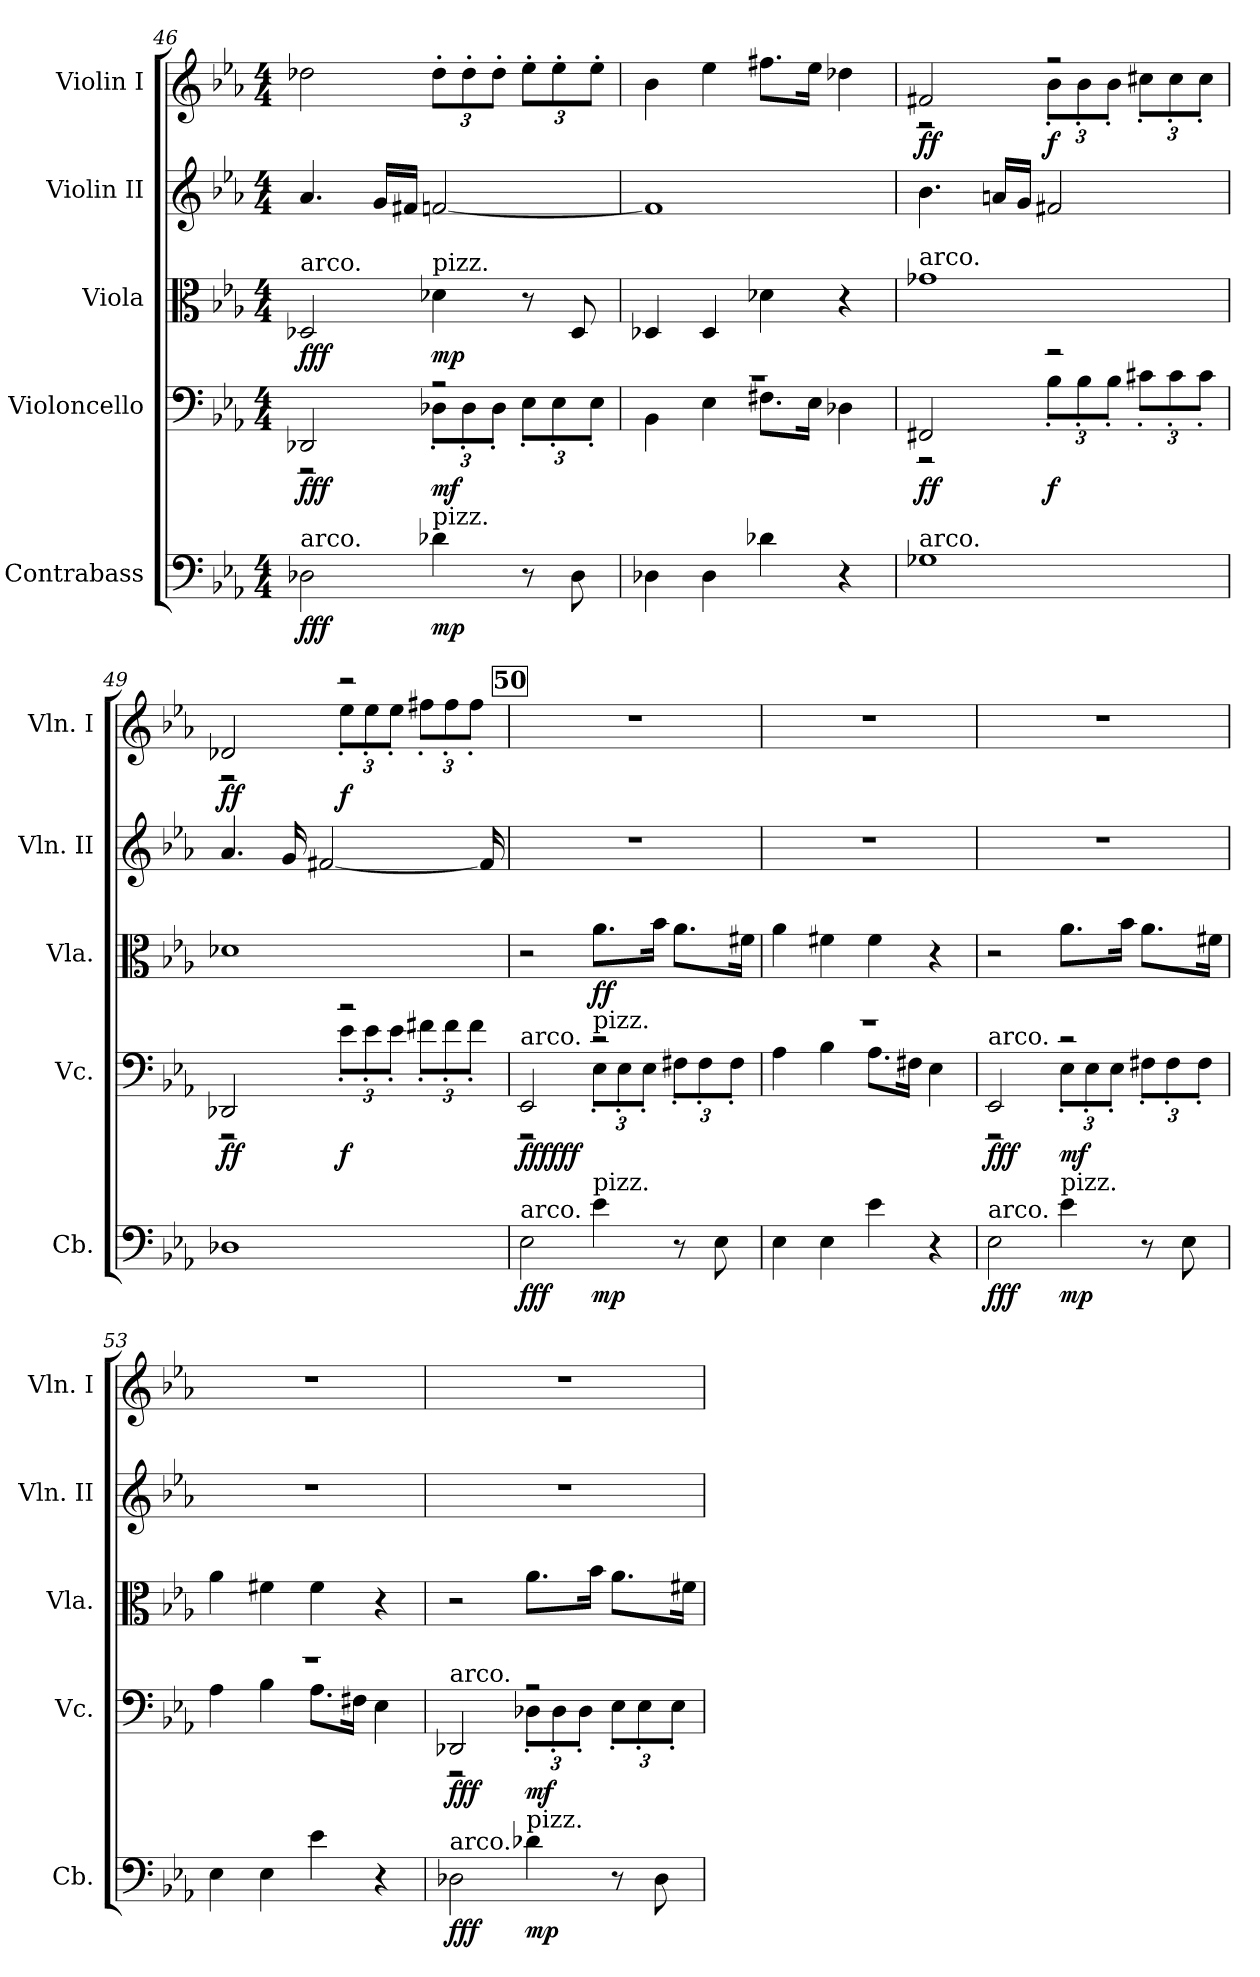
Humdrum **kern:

**kern	**dynam	**kern	**dynam	**kern	**dynam	**kern	**kern	**dynam
*part5	*part5	*part4	*part4	*part3	*part3	*part2	*part1	*part1
*staff5	*staff5	*staff4	*staff4	*staff3	*staff3	*staff2	*staff1	*staff1
*I"Contrabass	*	*I"Violoncello	*	*I"Viola	*	*I"Violin II	*I"Violin I	*
*I'Cb.	*	*I'Vc.	*	*I'Vla.	*	*I'Vln. II	*I'Vln. I	*
*clefF4	*	*clefF4	*	*clefC3	*	*clefG2	*clefG2	*
*ITrd7c12	*	*	*	*	*	*	*	*
*k[b-e-a-]	*	*k[b-e-a-]	*	*k[b-e-a-]	*	*k[b-e-a-]	*k[b-e-a-]	*
*M4/4	*	*M4/4	*	*M4/4	*	*M4/4	*M4/4	*
=46	=46	=46	=46	=46	=46	=46	=46	=46
*	*	*^	*	*	*	*	*	*
!	!	!	!	!	!LO:TX:a:t=arco.	!	!	!	!
!LO:TX:a:t=arco.	!	!	!	!	!	!	!	!	!
!	!LO:DY:b	!	!	!LO:DY:b	!	!LO:DY:b	!	!	!
2DD-X\	fff	2DD-X/	2r	fff	2D-X/	fff	4.a-/	2dd-X\	.
.	.	.	.	.	.	.	16g/LL	.	.
.	.	.	.	.	.	.	16f#X/JJ	.	.
*	*	*	*Xbrackettup	*	*	*	*	*Xbrackettup	*
!	!	!	!	!	!LO:TX:a:t=pizz.	!	!	!	!
!LO:TX:a:t=pizz.	!	!	!	!	!	!	!	!	!
!	!LO:DY:b	!	!	!LO:DY:b	!	!LO:DY:b	!	!	!
4D-X\	mp	2r	12D-X'\L	mf	4d-X\	mp	[2fn/	12dd-'\L	.
.	.	.	12D-'\	.	.	.	.	12dd-'\	.
.	.	.	12D-'\J	.	.	.	.	12dd-'\J	.
8r	.	.	12E-'\L	.	8r	.	.	12ee-'\L	.
.	.	.	12E-'\	.	.	.	.	12ee-'\	.
8DD-\	.	.	.	.	8D-/	.	.	.	.
.	.	.	12E-'\J	.	.	.	.	12ee-'\J	.
=47	=47	=47	=47	=47	=47	=47	=47	=47	=47
4DD-X\	.	1r	4BB-\	.	4D-X/	.	1f]	4b-\	.
4DD-\	.	.	4E-\	.	4D-/	.	.	4ee-\	.
4D-X\	.	.	8.F#X\L	.	4d-X\	.	.	8.ff#X\L	.
.	.	.	16E-\Jk	.	.	.	.	16ee-\Jk	.
4r	.	.	4D-X\	.	4r	.	.	4dd-X\	.
!!LO:PB:g=z
=48	=48	=48	=48	=48	=48	=48	=48	=48	=48
*	*	*	*	*	*	*	*	*^	*
!	!	!	!	!	!LO:TX:a:t=arco.	!	!	!	!	!
!LO:TX:a:t=arco.	!	!	!	!	!	!	!	!	!	!
!	!	!	!	!LO:DY:b	!	!	!	!	!	!LO:DY:b
1GG-X	.	2FF#X/	2r	ff	1g-X	.	4.b-\	2f#X/	2r	ff
.	.	.	.	.	.	.	16an/LL	.	.	.
.	.	.	.	.	.	.	16g/JJ	.	.	.
!	!	!	!	!LO:DY:b	!	!	!	!	!	!LO:DY:b
.	.	2r	12B-'\L	f	.	.	2f#X/	2r	12b-'\L	f
.	.	.	12B-'\	.	.	.	.	.	12b-'\	.
.	.	.	12B-'\J	.	.	.	.	.	12b-'\J	.
.	.	.	12c#X'\L	.	.	.	.	.	12cc#X'\L	.
.	.	.	12c#'\	.	.	.	.	.	12cc#'\	.
.	.	.	12c#'\J	.	.	.	.	.	12cc#'\J	.
=49	=49	=49	=49	=49	=49	=49	=49	=49	=49	=49
!	!	!	!	!LO:DY:b	!	!	!	!	!	!LO:DY:b
1DD-X	.	2DD-X/	2r	ff	1d-X	.	4.a-/	2d-X/	2r	ff
.	.	.	.	.	.	.	16g/	.	.	.
.	.	.	.	.	.	.	[2f#X/	.	.	.
!	!	!	!	!LO:DY:b	!	!	!	!	!	!LO:DY:b
.	.	2r	12e-'\L	f	.	.	.	2r	12ee-'\L	f
.	.	.	12e-'\	.	.	.	.	.	12ee-'\	.
.	.	.	12e-'\J	.	.	.	.	.	12ee-'\J	.
.	.	.	12f#X'\L	.	.	.	.	.	12ff#X'\L	.
.	.	.	12f#'\	.	.	.	.	.	12ff#'\	.
.	.	.	12f#'\J	.	.	.	.	.	12ff#'\J	.
.	.	.	.	.	.	.	16f#/]	.	.	.
*	*	*	*	*	*	*	*	*v	*v	*
!!LO:REH:place=s1:a:B:fs=14:t=50
=50	=50	=50	=50	=50	=50	=50	=50	=50	=50
!	!	!LO:TX:a:t=arco.	!	!	!	!	!	!	!
!LO:TX:a:t=arco.	!	!	!	!	!	!	!	!	!
!	!LO:DY:b	!	!	!LO:DY:b	!	!	!	!	!
!	!	!	!	!LO:DY:n=1:b	!	!	!	!	!
2EE-\	fff	2EE-/	2r	fff fff	2r	.	1r	1r	.
!	!	!LO:TX:a:t=pizz.	!	!	!	!	!	!	!
!LO:TX:a:t=pizz.	!	!	!	!	!	!	!	!	!
!	!LO:DY:b	!	!	!LO:DY:n=2:b	!	!	!	!	!
!	!	!	!	!LO:DY:n=3:b	!	!LO:DY:b	!	!	!
4E-\	mp	2r	12E-'\L	mp mf	8.a-\L	ff	.	.	.
.	.	.	12E-'\	.	.	.	.	.	.
.	.	.	12E-'\J	.	.	.	.	.	.
.	.	.	.	.	16b-\Jk	.	.	.	.
8r	.	.	12F#X'\L	.	8.a-\L	.	.	.	.
.	.	.	12F#'\	.	.	.	.	.	.
8EE-\	.	.	.	.	.	.	.	.	.
.	.	.	12F#'\J	.	.	.	.	.	.
.	.	.	.	.	16f#X\Jk	.	.	.	.
!!LO:LB:g=z
=51	=51	=51	=51	=51	=51	=51	=51	=51	=51
4EE-\	.	1r	4A-\	.	4a-\	.	1r	1r	.
4EE-\	.	.	4B-\	.	4f#X\	.	.	.	.
4E-\	.	.	8.A-\L	.	4f#\	.	.	.	.
.	.	.	16F#X\Jk	.	.	.	.	.	.
4r	.	.	4E-\	.	4r	.	.	.	.
=52	=52	=52	=52	=52	=52	=52	=52	=52	=52
!	!	!LO:TX:a:t=arco.	!	!	!	!	!	!	!
!LO:TX:a:t=arco.	!	!	!	!	!	!	!	!	!
!	!LO:DY:b	!	!	!LO:DY:b	!	!	!	!	!
2EE-\	fff	2EE-/	2r	fff	2r	.	1r	1r	.
!LO:TX:a:t=pizz.	!	!	!	!	!	!	!	!	!
!	!LO:DY:b	!	!	!LO:DY:b	!	!	!	!	!
4E-\	mp	2r	12E-'\L	mf	8.a-\L	.	.	.	.
.	.	.	12E-'\	.	.	.	.	.	.
.	.	.	12E-'\J	.	.	.	.	.	.
.	.	.	.	.	16b-\Jk	.	.	.	.
8r	.	.	12F#X'\L	.	8.a-\L	.	.	.	.
.	.	.	12F#'\	.	.	.	.	.	.
8EE-\	.	.	.	.	.	.	.	.	.
.	.	.	12F#'\J	.	.	.	.	.	.
.	.	.	.	.	16f#X\Jk	.	.	.	.
=53	=53	=53	=53	=53	=53	=53	=53	=53	=53
4EE-\	.	1r	4A-\	.	4a-\	.	1r	1r	.
4EE-\	.	.	4B-\	.	4f#X\	.	.	.	.
4E-\	.	.	8.A-\L	.	4f#\	.	.	.	.
.	.	.	16F#X\Jk	.	.	.	.	.	.
4r	.	.	4E-\	.	4r	.	.	.	.
=54	=54	=54	=54	=54	=54	=54	=54	=54	=54
!	!	!LO:TX:a:t=arco.	!	!	!	!	!	!	!
!LO:TX:a:t=arco.	!	!	!	!	!	!	!	!	!
!	!LO:DY:b	!	!	!LO:DY:b	!	!	!	!	!
2DD-X\	fff	2DD-X/	2r	fff	2r	.	1r	1r	.
!LO:TX:a:t=pizz.	!	!	!	!	!	!	!	!	!
!	!LO:DY:b	!	!	!LO:DY:b	!	!	!	!	!
4D-X\	mp	2r	12D-X'\L	mf	8.a-\L	.	.	.	.
.	.	.	12D-'\	.	.	.	.	.	.
.	.	.	12D-'\J	.	.	.	.	.	.
.	.	.	.	.	16b-\Jk	.	.	.	.
8r	.	.	12E-'\L	.	8.a-\L	.	.	.	.
.	.	.	12E-'\	.	.	.	.	.	.
8DD-\	.	.	.	.	.	.	.	.	.
.	.	.	12E-'\J	.	.	.	.	.	.
.	.	.	.	.	16f#X\Jk	.	.	.	.
*	*	*v	*v	*	*	*	*	*	*
=	=	=	=	=	=	=	=	=
*-	*-	*-	*-	*-	*-	*-	*-	*-
